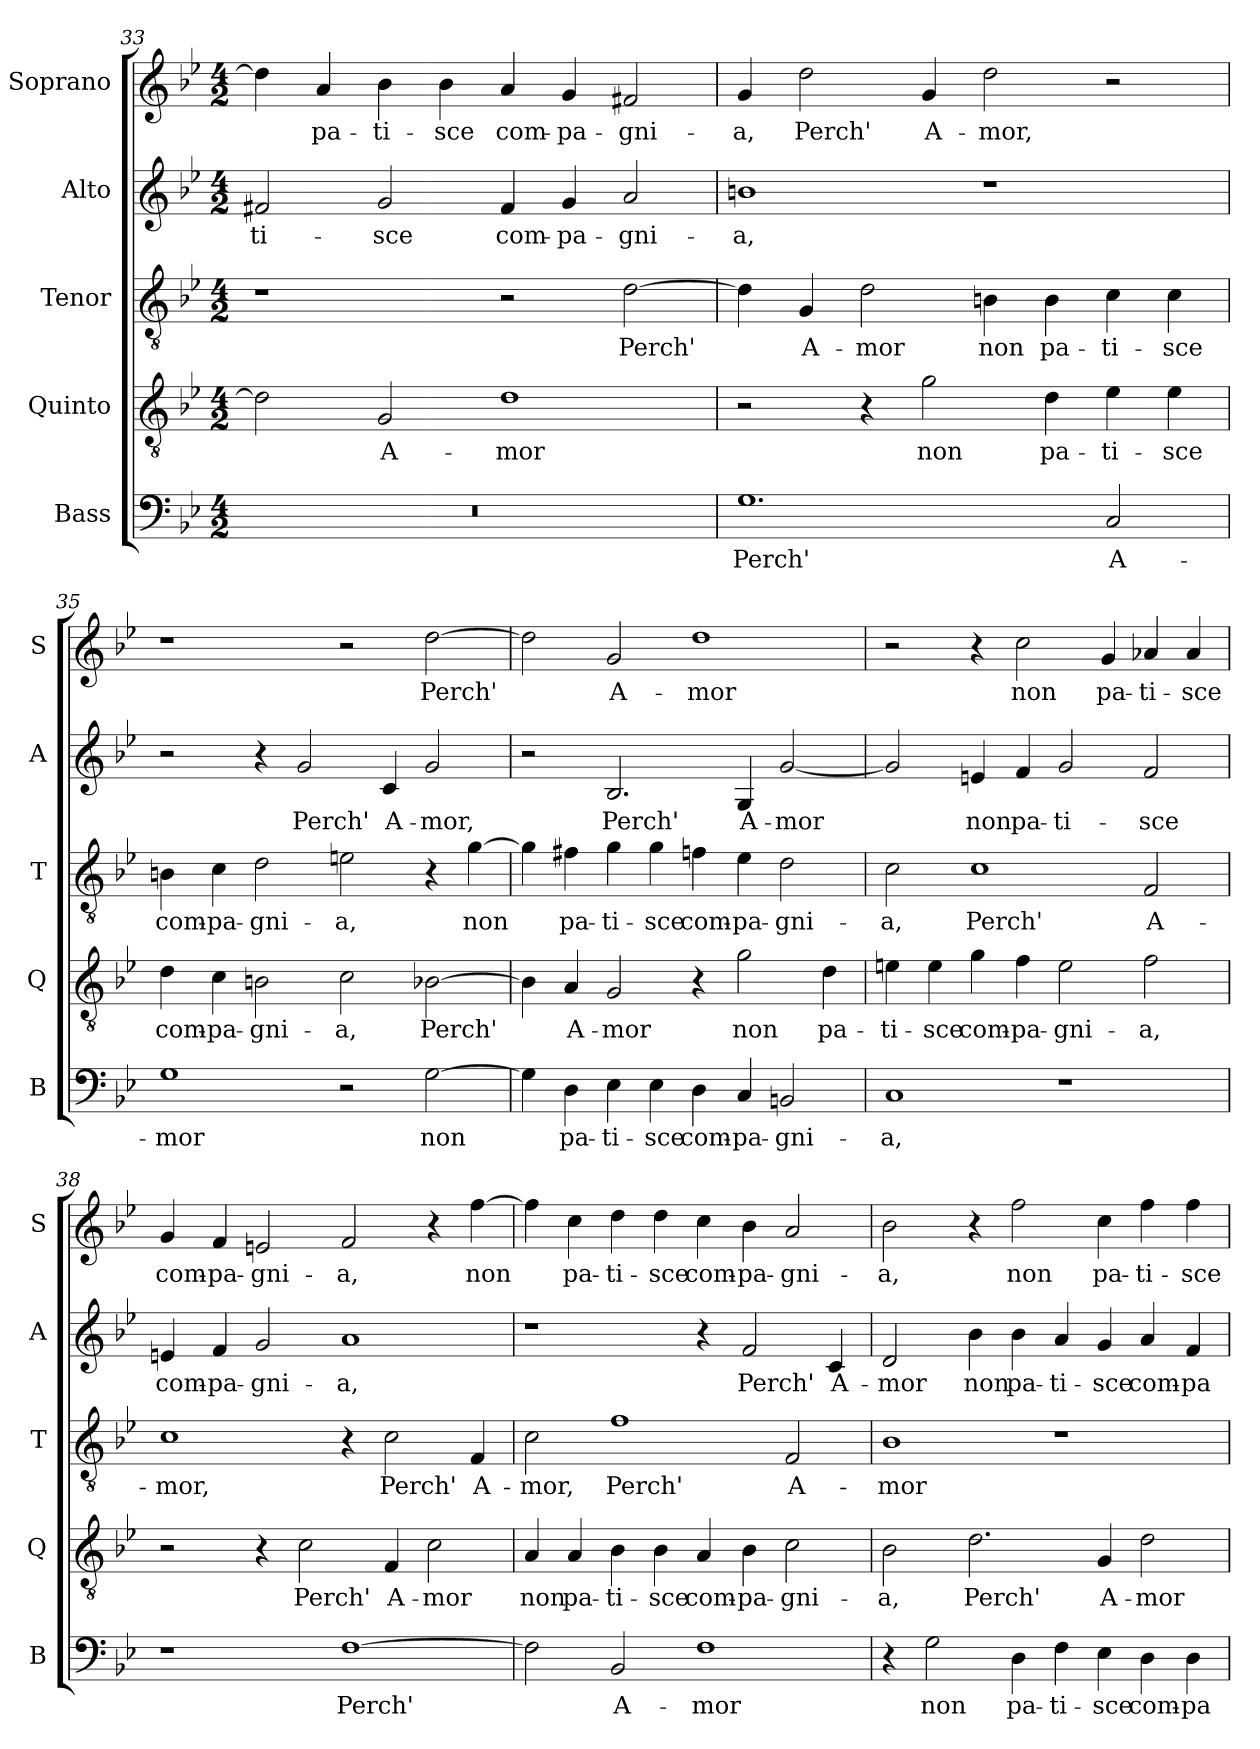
**kern	**text	**kern	**text	**kern	**text	**kern	**text	**kern	**text
*part5	*part5	*part4	*part4	*part3	*part3	*part2	*part2	*part1	*part1
*staff5	*staff5	*staff4	*staff4	*staff3	*staff3	*staff2	*staff2	*staff1	*staff1
*I"Bass	*	*I"Quinto	*	*I"Tenor	*	*I"Alto	*	*I"Soprano	*
*I'B	*	*I'Q	*	*I'T	*	*I'A	*	*I'S	*
*clefF4	*	*clefGv2	*	*clefGv2	*	*clefG2	*	*clefG2	*
*k[b-e-]	*	*k[b-e-]	*	*k[b-e-]	*	*k[b-e-]	*	*k[b-e-]	*
*B-:	*	*B-:	*	*B-:	*	*B-:	*	*B-:	*
*M4/2	*	*M4/2	*	*M4/2	*	*M4/2	*	*M4/2	*
=33	=33	=33	=33	=33	=33	=33	=33	=33	=33
!	!	!	!	!	!	!	!LO:LY:b	!	!
0r	.	2d\]	.	1r	.	2f#X/	-ti-	4dd\]	.
!	!	!	!	!	!	!	!	!	!LO:LY:b
.	.	.	.	.	.	.	.	4a/	pa-
!	!	!	!LO:LY:b	!	!	!	!LO:LY:b	!	!LO:LY:b
.	.	2G/	A-	.	.	2g/	-sce	4b-\	-ti-
!	!	!	!	!	!	!	!	!	!LO:LY:b
.	.	.	.	.	.	.	.	4b-\	-sce
!	!	!	!LO:LY:b	!	!	!	!LO:LY:b	!	!LO:LY:b
.	.	1d	-mor	2r	.	4f#/	com-	4a/	com-
!	!	!	!	!	!	!	!LO:LY:b	!	!LO:LY:b
.	.	.	.	.	.	4g/	-pa-	4g/	-pa-
!	!	!	!	!	!LO:LY:b	!	!LO:LY:b	!	!LO:LY:b
.	.	.	.	[2d\	Perch'	2a/	-gni-	2f#X/	-gni-
!!LO:PB:g=z
=34	=34	=34	=34	=34	=34	=34	=34	=34	=34
!	!LO:LY:b	!	!	!	!	!	!LO:LY:b	!	!LO:LY:b
1.G	Perch'	2r	.	4d\]	.	1bn	-a,	4g/	-a,
!	!	!	!	!	!LO:LY:b	!	!	!	!LO:LY:b
.	.	.	.	4G/	A-	.	.	2dd\	Perch'
!	!	!	!	!	!LO:LY:b	!	!	!	!
.	.	4r	.	2d\	-mor	.	.	.	.
!	!	!	!LO:LY:b	!	!	!	!	!	!LO:LY:b
.	.	2g\	non	.	.	.	.	4g/	A-
!	!	!	!	!	!LO:LY:b	!	!	!	!LO:LY:b
.	.	.	.	4Bn\	non	1r	.	2dd\	-mor,
!	!	!	!LO:LY:b	!	!LO:LY:b	!	!	!	!
.	.	4d\	pa-	4B\	pa-	.	.	.	.
!	!LO:LY:b	!	!LO:LY:b	!	!LO:LY:b	!	!	!	!
2C/	A-	4e-\	-ti-	4c\	-ti-	.	.	2r	.
!	!	!	!LO:LY:b	!	!LO:LY:b	!	!	!	!
.	.	4e-\	-sce	4c\	-sce	.	.	.	.
=35	=35	=35	=35	=35	=35	=35	=35	=35	=35
!	!LO:LY:b	!	!LO:LY:b	!	!LO:LY:b	!	!	!	!
1G	-mor	4d\	com-	4Bn\	com-	2r	.	1r	.
!	!	!	!LO:LY:b	!	!LO:LY:b	!	!	!	!
.	.	4c\	-pa-	4c\	-pa-	.	.	.	.
!	!	!	!LO:LY:b	!	!LO:LY:b	!	!	!	!
.	.	2Bn\	-gni-	2d\	-gni-	4r	.	.	.
!	!	!	!	!	!	!	!LO:LY:b	!	!
.	.	.	.	.	.	2g/	Perch'	.	.
!	!	!	!LO:LY:b	!	!LO:LY:b	!	!	!	!
2r	.	2c\	-a,	2en\	-a,	.	.	2r	.
!	!	!	!	!	!	!	!LO:LY:b	!	!
.	.	.	.	.	.	4c/	A-	.	.
!	!LO:LY:b	!	!LO:LY:b	!	!	!	!LO:LY:b	!	!LO:LY:b
[2G\	non	[2B-X\	Perch'	4r	.	2g/	-mor,	[2dd\	Perch'
!	!	!	!	!	!LO:LY:b	!	!	!	!
.	.	.	.	[4g\	non	.	.	.	.
=36	=36	=36	=36	=36	=36	=36	=36	=36	=36
4G\]	.	4B-\]	.	4g\]	.	2r	.	2dd\]	.
!	!LO:LY:b	!	!LO:LY:b	!	!LO:LY:b	!	!	!	!
4D\	pa-	4A/	A-	4f#X\	pa-	.	.	.	.
!	!LO:LY:b	!	!LO:LY:b	!	!LO:LY:b	!	!LO:LY:b	!	!LO:LY:b
4E-\	-ti-	2G/	-mor	4g\	-ti-	2.B-/	Perch'	2g/	A-
!	!LO:LY:b	!	!	!	!LO:LY:b	!	!	!	!
4E-\	-sce	.	.	4g\	-sce	.	.	.	.
!	!LO:LY:b	!	!	!	!LO:LY:b	!	!	!	!LO:LY:b
4D\	com-	4r	.	4fn\	com-	.	.	1dd	-mor
!	!LO:LY:b	!	!LO:LY:b	!	!LO:LY:b	!	!LO:LY:b	!	!
4C/	-pa-	2g\	non	4e-\	-pa-	4G/	A-	.	.
!	!LO:LY:b	!	!	!	!LO:LY:b	!	!LO:LY:b	!	!
2BBn/	-gni-	.	.	2d\	-gni-	[2g/	-mor	.	.
!	!	!	!LO:LY:b	!	!	!	!	!	!
.	.	4d\	pa-	.	.	.	.	.	.
!!LO:LB:g=z
=37	=37	=37	=37	=37	=37	=37	=37	=37	=37
!	!LO:LY:b	!	!LO:LY:b	!	!LO:LY:b	!	!	!	!
1C	-a,	4en\	-ti-	2c\	-a,	2g/]	.	2r	.
!	!	!	!LO:LY:b	!	!	!	!	!	!
.	.	4e\	-sce	.	.	.	.	.	.
!	!	!	!LO:LY:b	!	!LO:LY:b	!	!LO:LY:b	!	!
.	.	4g\	com-	1c	Perch'	4en/	non	4r	.
!	!	!	!LO:LY:b	!	!	!	!LO:LY:b	!	!LO:LY:b
.	.	4f\	-pa-	.	.	4f/	pa-	2cc\	non
!	!	!	!LO:LY:b	!	!	!	!LO:LY:b	!	!
1r	.	2e\	-gni-	.	.	2g/	-ti-	.	.
!	!	!	!	!	!	!	!	!	!LO:LY:b
.	.	.	.	.	.	.	.	4g/	pa-
!	!	!	!LO:LY:b	!	!LO:LY:b	!	!LO:LY:b	!	!LO:LY:b
.	.	2f\	-a,	2F/	A-	2f/	-sce	4a-X/	-ti-
!	!	!	!	!	!	!	!	!	!LO:LY:b
.	.	.	.	.	.	.	.	4a-/	-sce
=38	=38	=38	=38	=38	=38	=38	=38	=38	=38
!	!	!	!	!	!LO:LY:b	!	!LO:LY:b	!	!LO:LY:b
1r	.	2r	.	1c	-mor,	4en/	com-	4g/	com-
!	!	!	!	!	!	!	!LO:LY:b	!	!LO:LY:b
.	.	.	.	.	.	4f/	-pa-	4f/	-pa-
!	!	!	!	!	!	!	!LO:LY:b	!	!LO:LY:b
.	.	4r	.	.	.	2g/	-gni-	2en/	-gni-
!	!	!	!LO:LY:b	!	!	!	!	!	!
.	.	2c\	Perch'	.	.	.	.	.	.
!	!LO:LY:b	!	!	!	!	!	!LO:LY:b	!	!LO:LY:b
[1F	Perch'	.	.	4r	.	1a	-a,	2f/	-a,
!	!	!	!LO:LY:b	!	!LO:LY:b	!	!	!	!
.	.	4F/	A-	2c\	Perch'	.	.	.	.
!	!	!	!LO:LY:b	!	!	!	!	!	!
.	.	2c\	-mor	.	.	.	.	4r	.
!	!	!	!	!	!LO:LY:b	!	!	!	!LO:LY:b
.	.	.	.	4F/	A-	.	.	[4ff\	non
=39	=39	=39	=39	=39	=39	=39	=39	=39	=39
!	!	!	!LO:LY:b	!	!LO:LY:b	!	!	!	!
2F\]	.	4A/	non	2c\	-mor,	1r	.	4ff\]	.
!	!	!	!LO:LY:b	!	!	!	!	!	!LO:LY:b
.	.	4A/	pa-	.	.	.	.	4cc\	pa-
!	!LO:LY:b	!	!LO:LY:b	!	!LO:LY:b	!	!	!	!LO:LY:b
2BB-/	A-	4B-\	-ti-	1f	Perch'	.	.	4dd\	-ti-
!	!	!	!LO:LY:b	!	!	!	!	!	!LO:LY:b
.	.	4B-\	-sce	.	.	.	.	4dd\	-sce
!	!LO:LY:b	!	!LO:LY:b	!	!	!	!	!	!LO:LY:b
1F	-mor	4A/	com-	.	.	4r	.	4cc\	com-
!	!	!	!LO:LY:b	!	!	!	!LO:LY:b	!	!LO:LY:b
.	.	4B-\	-pa-	.	.	2f/	Perch'	4b-\	-pa-
!	!	!	!LO:LY:b	!	!LO:LY:b	!	!	!	!LO:LY:b
.	.	2c\	-gni-	2F/	A-	.	.	2a/	-gni-
!	!	!	!	!	!	!	!LO:LY:b	!	!
.	.	.	.	.	.	4c/	A-	.	.
!!LO:LB:g=z
=40	=40	=40	=40	=40	=40	=40	=40	=40	=40
!	!	!	!LO:LY:b	!	!LO:LY:b	!	!LO:LY:b	!	!LO:LY:b
4r	.	2B-\	-a,	1B-	-mor	2d/	-mor	2b-\	-a,
!	!LO:LY:b	!	!	!	!	!	!	!	!
2G\	non	.	.	.	.	.	.	.	.
!	!	!	!LO:LY:b	!	!	!	!LO:LY:b	!	!
.	.	2.d\	Perch'	.	.	4b-\	non	4r	.
!	!LO:LY:b	!	!	!	!	!	!LO:LY:b	!	!LO:LY:b
4D\	pa-	.	.	.	.	4b-\	pa-	2ff\	non
!	!LO:LY:b	!	!	!	!	!	!LO:LY:b	!	!
4F\	-ti-	.	.	1r	.	4a/	-ti-	.	.
!	!LO:LY:b	!	!LO:LY:b	!	!	!	!LO:LY:b	!	!LO:LY:b
4E-\	-sce	4G/	A-	.	.	4g/	-sce	4cc\	pa-
!	!LO:LY:b	!	!LO:LY:b	!	!	!	!LO:LY:b	!	!LO:LY:b
4D\	com-	2d\	-mor	.	.	4a/	com-	4ff\	-ti-
!	!LO:LY:b	!	!	!	!	!	!LO:LY:b	!	!LO:LY:b
4D\	-pa-	.	.	.	.	4f/	-pa-	4ff\	-sce
=	=	=	=	=	=	=	=	=	=
*-	*-	*-	*-	*-	*-	*-	*-	*-	*-
